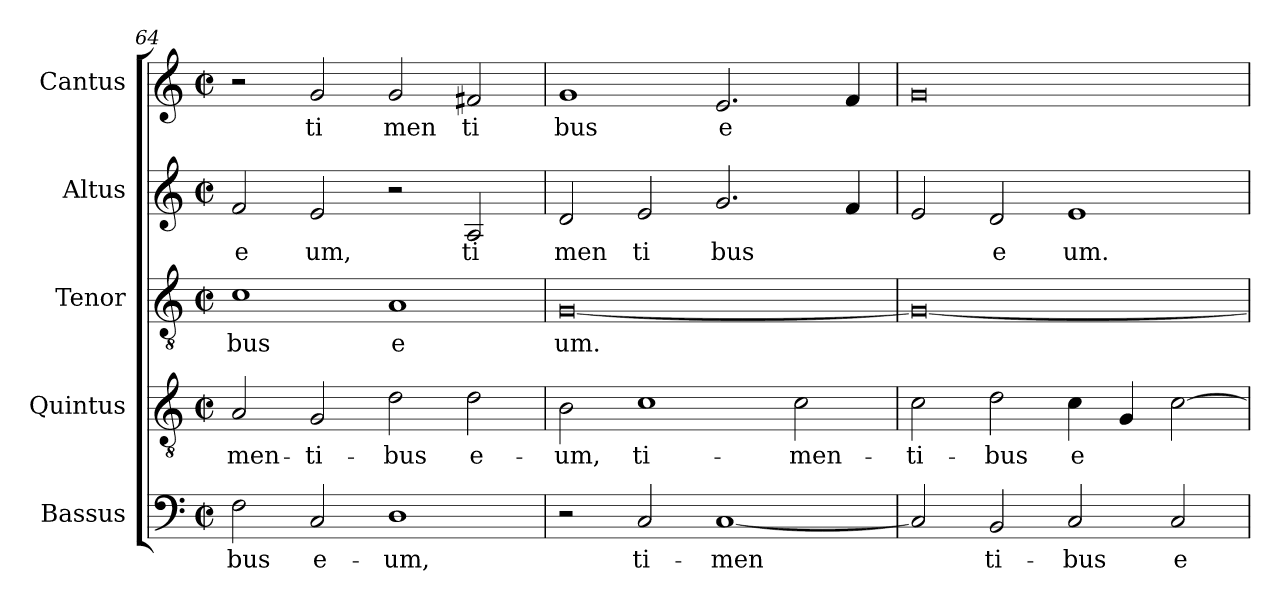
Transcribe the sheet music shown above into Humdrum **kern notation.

**kern	**text	**kern	**text	**kern	**text	**kern	**text	**kern	**text
*part5	*part5	*part4	*part4	*part3	*part3	*part2	*part2	*part1	*part1
*staff5	*staff5	*staff4	*staff4	*staff3	*staff3	*staff2	*staff2	*staff1	*staff1
*I"Bassus	*	*I"Quintus	*	*I"Tenor	*	*I"Altus	*	*I"Cantus	*
*clefF4	*	*clefGv2	*	*clefGv2	*	*clefG2	*	*clefG2	*
*k[]	*	*k[]	*	*k[]	*	*k[]	*	*k[]	*
*C:	*	*C:	*	*C:	*	*C:	*	*C:	*
*M2/2	*	*M2/2	*	*M2/2	*	*M2/2	*	*M2/2	*
*met(c|)	*	*met(c|)	*	*met(c|)	*	*met(c|)	*	*met(c|)	*
=64	=64	=64	=64	=64	=64	=64	=64	=64	=64
!	!LO:LY:b:cj	!	!LO:LY:b:cj	!	!LO:LY:b:cj	!	!LO:LY:b:cj	!	!
2F\	-bus	2A/	-men-	1c	bus	2f/	e	2r	.
!	!LO:LY:b:cj	!	!LO:LY:b:cj	!	!	!	!LO:LY:b:cj	!	!LO:LY:b:cj
2C/	e-	2G/	-ti-	.	.	2e/	um,	2g/	ti
!	!LO:LY:b:cj	!	!LO:LY:b:cj	!	!LO:LY:b:cj	!	!	!	!LO:LY:b:cj
1D	-um,	2d\	-bus	1A	e	2r	.	2g/	men
!	!	!	!LO:LY:b:cj	!	!	!	!LO:LY:b:cj	!	!LO:LY:b:cj
.	.	2d\	e-	.	.	2A/	ti	2f#X/	ti
=65	=65	=65	=65	=65	=65	=65	=65	=65	=65
!	!	!	!LO:LY:b:cj	!	!LO:LY:b:cj	!	!LO:LY:b:cj	!	!LO:LY:b:cj
2r	.	2B\	-um,	[<0G	um.	2d/	men	1g	bus
!	!LO:LY:b:cj	!	!LO:LY:b:cj	!	!	!	!LO:LY:b:cj	!	!
2C/	ti-	1c	ti-	.	.	2e/	ti	.	.
!	!LO:LY:b:cj	!	!	!	!	!	!LO:LY:b:cj	!	!LO:LY:b:cj
[<1C	-men-	.	.	.	.	2.g/	bus	2.e/	e
!	!	!	!LO:LY:b:cj	!	!	!	!	!	!
.	.	2c\	-men-	.	.	.	.	.	.
!	!	!	!	!	!	!	!LO:LY:b:cj	!	!LO:LY:b:cj
.	.	.	.	.	.	4f/	.	4f/	.
=66	=66	=66	=66	=66	=66	=66	=66	=66	=66
!	!LO:LY:b:cj	!	!LO:LY:b:cj	!	!LO:LY:b:cj	!	!LO:LY:b:cj	!	!LO:LY:b:cj
2C/]	--	2c\	-ti-	0G_<	.	2e/	.	0g	.
!	!LO:LY:b:cj	!	!LO:LY:b:cj	!	!	!	!LO:LY:b:cj	!	!
2BB/	-ti-	2d\	-bus	.	.	2d/	e	.	.
!	!LO:LY:b:cj	!	!LO:LY:b:cj	!	!	!	!LO:LY:b:cj	!	!
2C/	-bus	4c\	e-	.	.	1e	um.	.	.
!	!	!	!LO:LY:b:cj	!	!	!	!	!	!
.	.	4G/	--	.	.	.	.	.	.
!	!LO:LY:b:cj	!	!LO:LY:b:cj	!	!	!	!	!	!
2C/	e-	[>2c\	--	.	.	.	.	.	.
=	=	=	=	=	=	=	=	=	=
*-	*-	*-	*-	*-	*-	*-	*-	*-	*-
